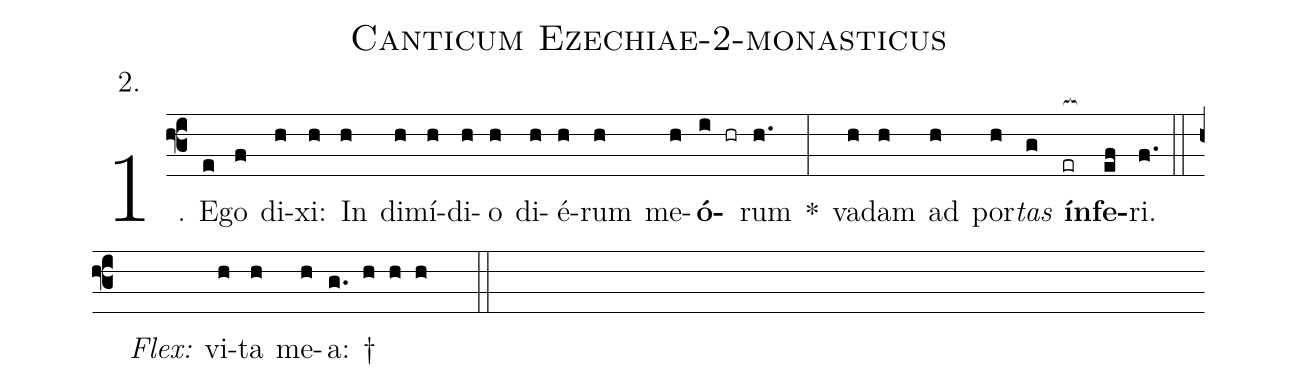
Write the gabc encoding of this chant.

name: Canticum Ezechiae-2-monasticus;
annotation: 2.;
%%
(f3)1. E(e)go(f) di(h)xi:(h) In(h) di(h)mí(h)di(h)o(h) di(h)é(h)rum(h) me(h)<b>ó</b>(i hr)rum(h.) *(:) va(h)dam(h) ad(h) por(h)<i>tas</i>(g) <b>ín</b>(er[ocb:1{])<b>fe</b>(ef[ocb:0}])ri.(f.) (::)
<i>Flex:</i>()  vi(h)ta(h) me(h)a: †(g. h h h  ::)
